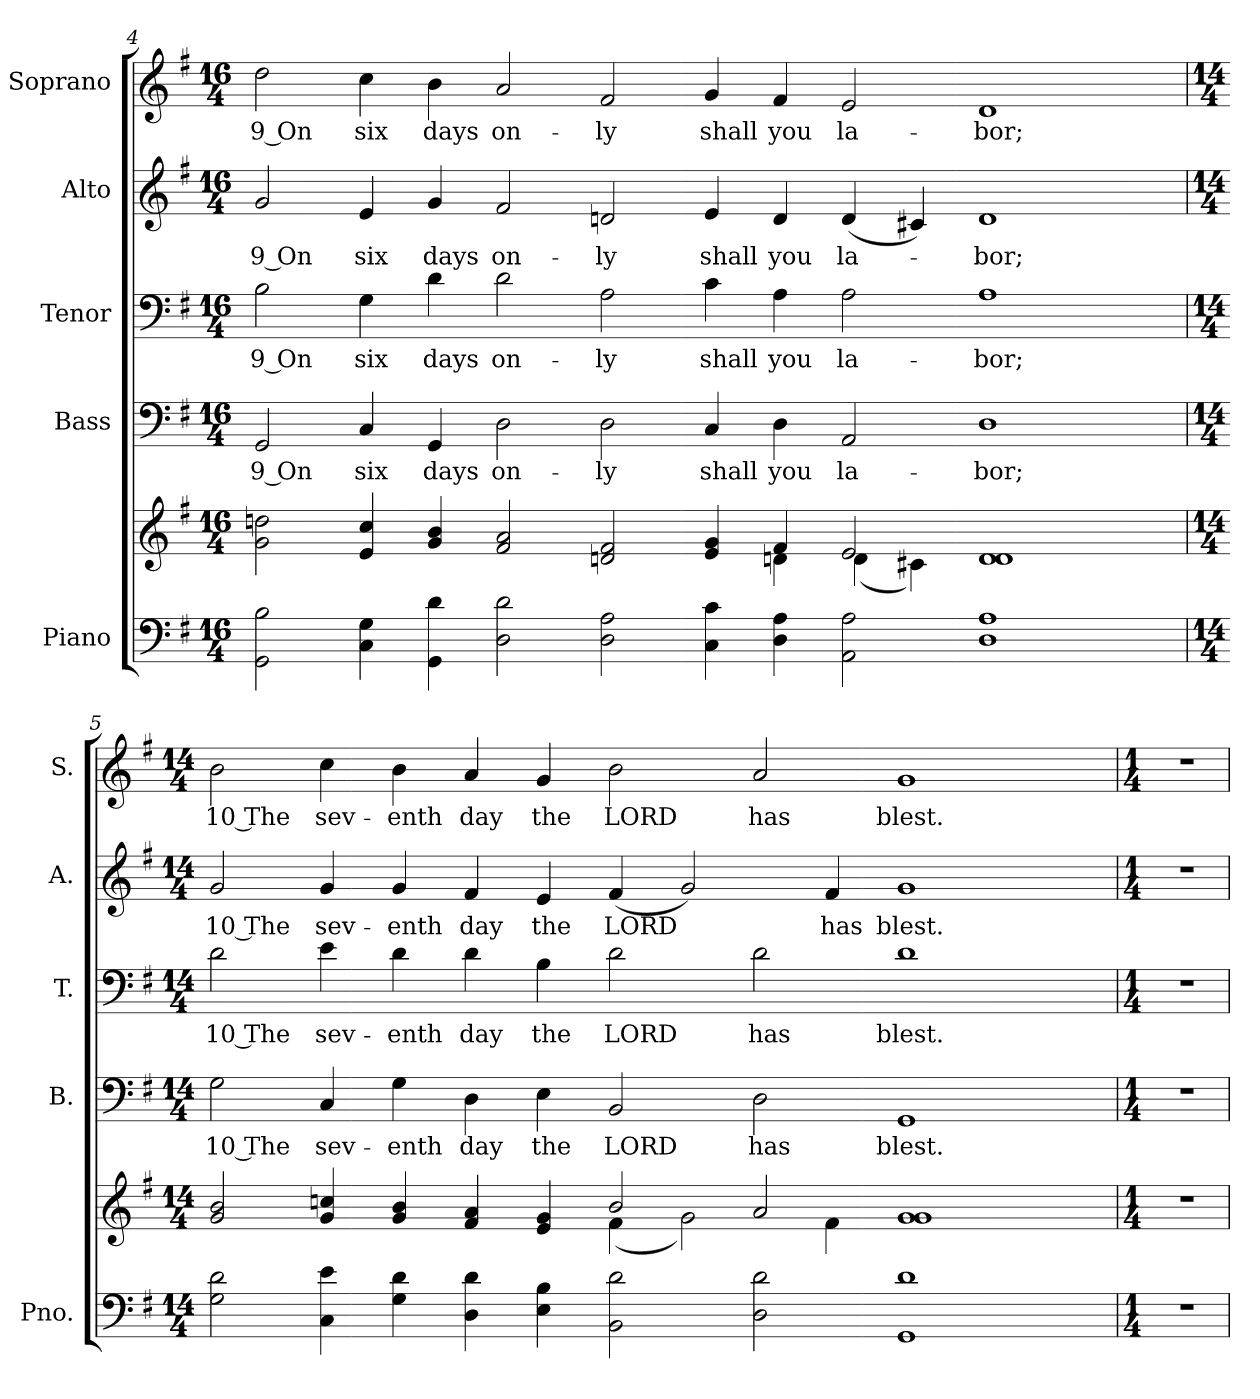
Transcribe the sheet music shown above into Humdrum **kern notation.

**kern	**kern	**kern	**text	**kern	**text	**kern	**text	**kern	**text
*part5	*part5	*part4	*part4	*part3	*part3	*part2	*part2	*part1	*part1
*staff6	*staff5	*staff4	*staff4	*staff3	*staff3	*staff2	*staff2	*staff1	*staff1
*I"Piano	*	*I"Bass	*	*I"Tenor	*	*I"Alto	*	*I"Soprano	*
*I'Pno.	*	*I'B.	*	*I'T.	*	*I'A.	*	*I'S.	*
*clefF4	*clefG2	*clefF4	*	*clefF4	*	*clefG2	*	*clefG2	*
*k[f#]	*k[f#]	*k[f#]	*	*k[f#]	*	*k[f#]	*	*k[f#]	*
*G:	*G:	*G:	*	*G:	*	*G:	*	*G:	*
*M16/4	*M16/4	*M16/4	*	*M16/4	*	*M16/4	*	*M16/4	*
=4	=4	=4	=4	=4	=4	=4	=4	=4	=4
*	*^	*	*	*	*	*	*	*	*
!	!	!	!	!LO:LY:b:color=#000000	!	!	!	!	!	!
!	!	!	!	!	!	!LO:LY:b:color=#000000	!	!	!	!
!	!	!	!	!	!	!	!	!LO:LY:b:color=#000000	!	!
!	!	!	!	!	!	!	!	!	!	!LO:LY:b:color=#000000
2GGi\ 2Bi	2gi\ 2ddni	1ryy	2GGi/	9 On	2Bi\	9 On	2gi/	9 On	2ddi\	9 On
!	!	!	!	!LO:LY:b:color=#000000	!	!	!	!	!	!
!	!	!	!	!	!	!LO:LY:b:color=#000000	!	!	!	!
!	!	!	!	!	!	!	!	!LO:LY:b:color=#000000	!	!
!	!	!	!	!	!	!	!	!	!	!LO:LY:b:color=#000000
4Ci\ 4Gi	4ei/ 4cci	.	4Ci/	six	4Gi\	six	4ei/	six	4cci\	six
!	!	!	!	!LO:LY:b:color=#000000	!	!	!	!	!	!
!	!	!	!	!	!	!LO:LY:b:color=#000000	!	!	!	!
!	!	!	!	!	!	!	!	!LO:LY:b:color=#000000	!	!
!	!	!	!	!	!	!	!	!	!	!LO:LY:b:color=#000000
4GGi\ 4di	4gi/ 4bi	.	4GGi/	days	4di\	days	4gi/	days	4bi\	days
!	!	!	!	!LO:LY:b:color=#000000	!	!	!	!	!	!
!	!	!	!	!	!	!LO:LY:b:color=#000000	!	!	!	!
!	!	!	!	!	!	!	!	!LO:LY:b:color=#000000	!	!
!	!	!	!	!	!	!	!	!	!	!LO:LY:b:color=#000000
2Di\ 2di	2f#i/ 2ai	2ryy	2Di\	on-	2di\	on-	2f#i/	on-	2ai/	on-
!	!	!	!	!LO:LY:b:color=#000000	!	!	!	!	!	!
!	!	!	!	!	!	!LO:LY:b:color=#000000	!	!	!	!
!	!	!	!	!	!	!	!	!LO:LY:b:color=#000000	!	!
!	!	!	!	!	!	!	!	!	!	!LO:LY:b:color=#000000
2Di\ 2Ai	2dni/ 2f#i	2ryy	2Di\	-ly	2Ai\	-ly	2dni/	-ly	2f#i/	-ly
!	!	!	!	!LO:LY:b:color=#000000	!	!	!	!	!	!
!	!	!	!	!	!	!LO:LY:b:color=#000000	!	!	!	!
!	!	!	!	!	!	!	!	!LO:LY:b:color=#000000	!	!
!	!	!	!	!	!	!	!	!	!	!LO:LY:b:color=#000000
4Ci\ 4ci	4ei/ 4gi	4ryy	4Ci/	shall	4ci\	shall	4ei/	shall	4gi/	shall
!	!	!	!	!LO:LY:b:color=#000000	!	!	!	!	!	!
!	!	!	!	!	!	!LO:LY:b:color=#000000	!	!	!	!
!	!	!	!	!	!	!	!	!LO:LY:b:color=#000000	!	!
!	!	!	!	!	!	!	!	!	!	!LO:LY:b:color=#000000
4Di\ 4Ai	4f#i/	4dni\	4Di\	you	4Ai\	you	4di/	you	4f#i/	you
!	!	!	!	!LO:LY:b:color=#000000	!	!	!	!	!	!
!	!	!	!	!	!	!LO:LY:b:color=#000000	!	!	!	!
!	!	!	!	!	!	!	!	!LO:LY:b:color=#000000	!	!
!	!	!	!	!	!	!	!	!	!	!LO:LY:b:color=#000000
2AAi\ 2Ai	2ei/	(4di\	2AAi/	la-	2Ai\	la-	(4di/	la-	2ei/	la-
.	.	4c#Xi\)	.	.	.	.	4c#Xi/)	.	.	.
!	!	!	!	!LO:LY:b:color=#000000	!	!	!	!	!	!
!	!	!	!	!	!	!LO:LY:b:color=#000000	!	!	!	!
!	!	!	!	!	!	!	!	!LO:LY:b:color=#000000	!	!
!	!	!	!	!	!	!	!	!	!	!LO:LY:b:color=#000000
1Di 1Ai	1di 1di	2ryy	1Di	-bor;	1Ai	-bor;	1di	-bor;	1di	-bor;
.	.	2ryy	.	.	.	.	.	.	.	.
!!LO:PB:g=z
=5	=5	=5	=5	=5	=5	=5	=5	=5	=5	=5
*M14/4	*M14/4	*	*M14/4	*	*M14/4	*	*M14/4	*	*M14/4	*
!	!	!	!	!LO:LY:b:color=#000000	!	!	!	!	!	!
!	!	!	!	!	!	!LO:LY:b:color=#000000	!	!	!	!
!	!	!	!	!	!	!	!	!LO:LY:b:color=#000000	!	!
!	!	!	!	!	!	!	!	!	!	!LO:LY:b:color=#000000
2Gi\ 2di	2gi/ 2bi	1ryy	2Gi\	10 The	2di\	10 The	2gi/	10 The	2bi\	10 The
!	!	!	!	!LO:LY:b:color=#000000	!	!	!	!	!	!
!	!	!	!	!	!	!LO:LY:b:color=#000000	!	!	!	!
!	!	!	!	!	!	!	!	!LO:LY:b:color=#000000	!	!
!	!	!	!	!	!	!	!	!	!	!LO:LY:b:color=#000000
4Ci\ 4ei	4gi/ 4ccni	.	4Ci/	sev-	4ei\	sev-	4gi/	sev-	4cci\	sev-
!	!	!	!	!LO:LY:b:color=#000000	!	!	!	!	!	!
!	!	!	!	!	!	!LO:LY:b:color=#000000	!	!	!	!
!	!	!	!	!	!	!	!	!LO:LY:b:color=#000000	!	!
!	!	!	!	!	!	!	!	!	!	!LO:LY:b:color=#000000
4Gi\ 4di	4gi/ 4bi	.	4Gi\	-enth	4di\	-enth	4gi/	-enth	4bi\	-enth
!	!	!	!	!LO:LY:b:color=#000000	!	!	!	!	!	!
!	!	!	!	!	!	!LO:LY:b:color=#000000	!	!	!	!
!	!	!	!	!	!	!	!	!LO:LY:b:color=#000000	!	!
!	!	!	!	!	!	!	!	!	!	!LO:LY:b:color=#000000
4Di\ 4di	4f#i/ 4ai	2ryy	4Di\	day	4di\	day	4f#i/	day	4ai/	day
!	!	!	!	!LO:LY:b:color=#000000	!	!	!	!	!	!
!	!	!	!	!	!	!LO:LY:b:color=#000000	!	!	!	!
!	!	!	!	!	!	!	!	!LO:LY:b:color=#000000	!	!
!	!	!	!	!	!	!	!	!	!	!LO:LY:b:color=#000000
4Ei\ 4Bi	4ei/ 4gi	.	4Ei\	the	4Bi\	the	4ei/	the	4gi/	the
!	!	!	!	!LO:LY:b:color=#000000	!	!	!	!	!	!
!	!	!	!	!	!	!LO:LY:b:color=#000000	!	!	!	!
!	!	!	!	!	!	!	!	!LO:LY:b:color=#000000	!	!
!	!	!	!	!	!	!	!	!	!	!LO:LY:b:color=#000000
2BBi\ 2di	2bi/	(4f#i\	2BBi/	LORD	2di\	LORD	(4f#i/	LORD	2bi\	LORD
.	.	2gi\)	.	.	.	.	2gi/)	.	.	.
!	!	!	!	!LO:LY:b:color=#000000	!	!	!	!	!	!
!	!	!	!	!	!	!LO:LY:b:color=#000000	!	!	!	!
!	!	!	!	!	!	!	!	!	!	!LO:LY:b:color=#000000
2Di\ 2di	2ai/	.	2Di\	has	2di\	has	.	.	2ai/	has
!	!	!	!	!	!	!	!	!LO:LY:b:color=#000000	!	!
.	.	4f#i\	.	.	.	.	4f#i/	has	.	.
!	!	!	!	!LO:LY:b:color=#000000	!	!	!	!	!	!
!	!	!	!	!	!	!LO:LY:b:color=#000000	!	!	!	!
!	!	!	!	!	!	!	!	!LO:LY:b:color=#000000	!	!
!	!	!	!	!	!	!	!	!	!	!LO:LY:b:color=#000000
1GGi 1di	1gi 1gi	2ryy	1GGi	blest.	1di	blest.	1gi	blest.	1gi	blest.
.	.	2ryy	.	.	.	.	.	.	.	.
*	*v	*v	*	*	*	*	*	*	*	*
=6	=6	=6	=6	=6	=6	=6	=6	=6	=6
*M1/4	*M1/4	*M1/4	*	*M1/4	*	*M1/4	*	*M1/4	*
*	*^	*	*	*	*	*	*	*	*
!LO:N:vis=1	!LO:N:vis=1	!	!LO:N:vis=1	!	!LO:N:vis=1	!	!LO:N:vis=1	!	!	!
*	*v	*v	*	*	*	*	*	*	*	*
4r	4r	4r	.	4r	.	4r	.	4r	.
=	=	=	=	=	=	=	=	=	=
*-	*-	*-	*-	*-	*-	*-	*-	*-	*-
